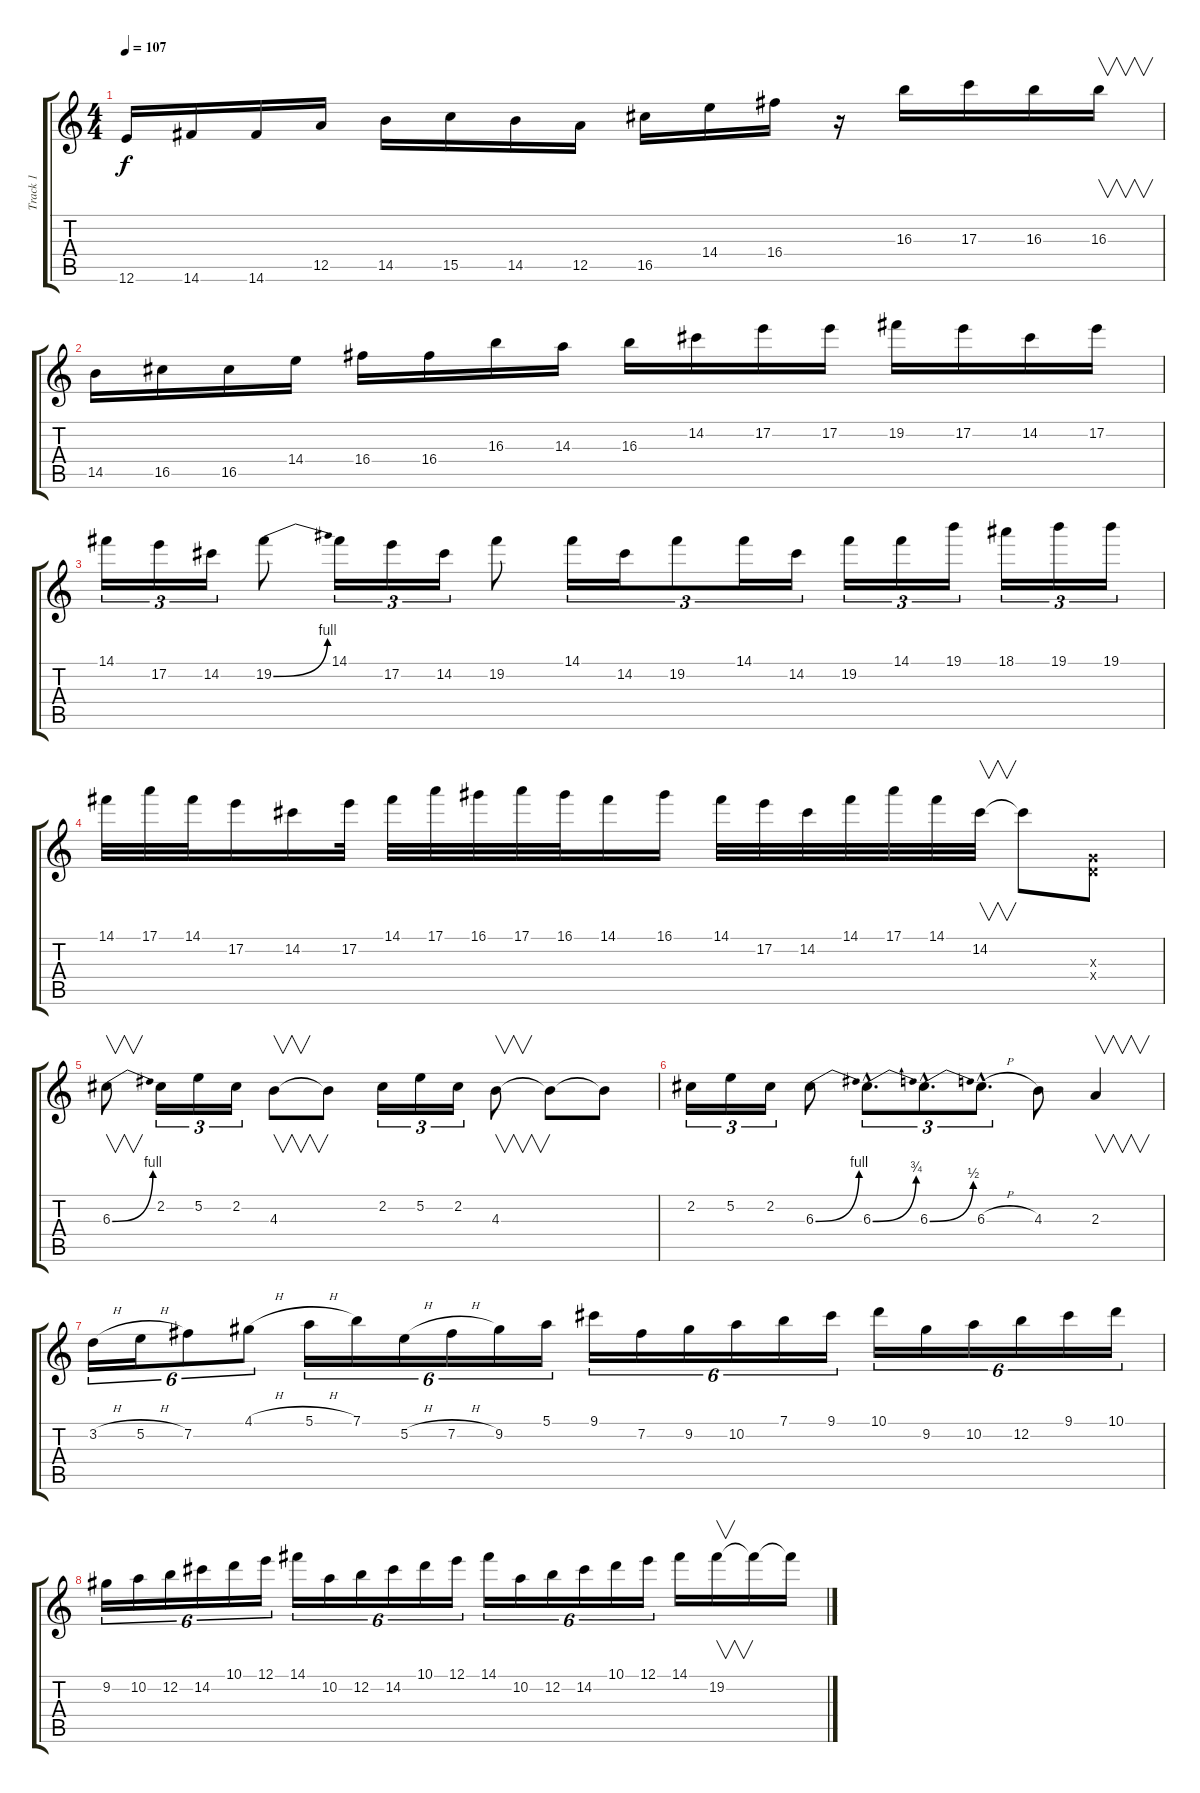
\track ("Track 1" "Track 1") {instrument distortionguitar}
\staff {score tabs}
\tuning (E4 B3 G3 D3 A2 E2) {hide}
\ts (4 4)
\tempo 107
\clef g2
\ks c
12.6.16{dy f} 14.6.16 14.6.16 12.5.16 14.5.16 15.5.16 14.5.16 12.5.16 16.5.16 14.4.16 16.4.16 r.16 16.3.16 17.3.16 16.3.16 16.3.16{v} |
14.5.16 16.5.16 16.5.16 14.4.16 16.4.16 16.4.16 16.3.16 14.3.16 16.3.16 14.2.16 17.2.16 17.2.16 19.2.16 17.2.16 14.2.16 17.2.16 |
14.1.16{tu (3 2)} 17.2.16{tu (3 2)} 14.2.16{tu (3 2)} 19.2{be (bend 0 0 60 4)}.8 14.1.16{tu (3 2)} 17.2.16{tu (3 2)} 14.2.16{tu (3 2)} 19.2.8 14.1.16{tu (3 2)} 14.2.16{tu (3 2)} 19.2.8{tu (3 2)} 14.1.16{tu (3 2)} 14.2.16{tu (3 2)} 19.2.16{tu (3 2)} 14.1.16{tu (3 2)} 19.1.16{tu (3 2)} 18.1.16{tu (3 2)} 19.1.16{tu (3 2)} 19.1.16{tu (3 2)} |
14.1.32 17.1.32 14.1.32 17.2.16 14.2.16 17.2.32 14.1.32 17.1.32 16.1.32 17.1.32 16.1.32 14.1.16 16.1.16 14.1.32 17.2.32 14.2.32 14.1.32 17.1.32 14.1.32 14.2.32{v} 14.2{t}.8 (0.3{x} 0.4{x}).8 |
6.3{be (bend 0 0 60 4)}.8{v} 2.2.16{tu (3 2)} 5.2.16{tu (3 2)} 2.2.16{tu (3 2)} 4.3.8{v} 4.3{t}.8 2.2.16{tu (3 2)} 5.2.16{tu (3 2)} 2.2.16{tu (3 2)} 4.3.8{v} 4.3{t}.8 4.3{t}.8 |
2.2.16{tu (3 2)} 5.2.16{tu (3 2)} 2.2.16{tu (3 2)} 6.3{be (bend 0 0 60 4)}.8 6.3{be (bend 0 0 60 3) hac}.8{d tu (3 2)} 6.3{be (bend 0 0 60 2) hac}.8{d tu (3 2)} 6.3{h hac}.8{d tu (3 2)} 4.3.8 2.3.4{v} |
3.2{h}.16{tu (6 4)} 5.2{h}.16{tu (6 4)} 7.2.8{tu (6 4)} 4.1{h}.8{tu (6 4)} 5.1{h}.16{tu (6 4)} 7.1.16{tu (6 4)} 5.2{h}.16{tu (6 4)} 7.2{h}.16{tu (6 4)} 9.2.16{tu (6 4)} 5.1.16{tu (6 4)} 9.1.16{tu (6 4)} 7.2.16{tu (6 4)} 9.2.16{tu (6 4)} 10.2.16{tu (6 4)} 7.1.16{tu (6 4)} 9.1.16{tu (6 4)} 10.1.16{tu (6 4)} 9.2.16{tu (6 4)} 10.2.16{tu (6 4)} 12.2.16{tu (6 4)} 9.1.16{tu (6 4)} 10.1.16{tu (6 4)} |
9.2.16{tu (6 4)} 10.2.16{tu (6 4)} 12.2.16{tu (6 4)} 14.2.16{tu (6 4)} 10.1.16{tu (6 4)} 12.1.16{tu (6 4)} 14.1.16{tu (6 4)} 10.2.16{tu (6 4)} 12.2.16{tu (6 4)} 14.2.16{tu (6 4)} 10.1.16{tu (6 4)} 12.1.16{tu (6 4)} 14.1.16{tu (6 4)} 10.2.16{tu (6 4)} 12.2.16{tu (6 4)} 14.2.16{tu (6 4)} 10.1.16{tu (6 4)} 12.1.16{tu (6 4)} 14.1.16 19.2.16{v} 19.2{t}.16 19.2{t}.16
